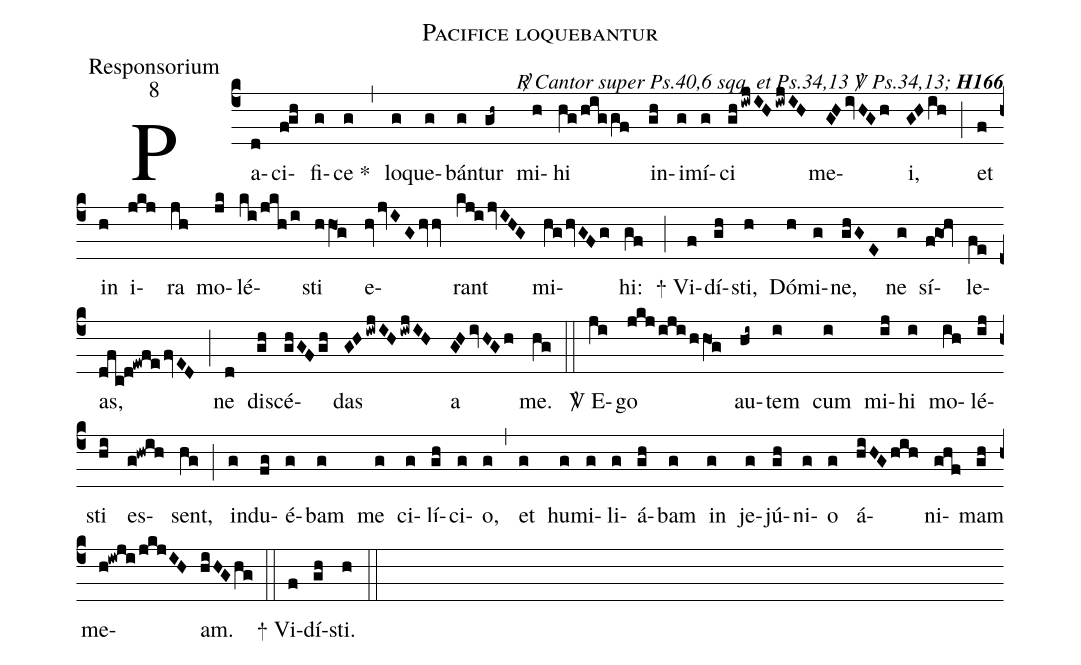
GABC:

name:Pacifice loquebantur;
office-part:Responsorium;
mode:8;
commentary:{\itshape\mdseries \Rbar\ Cantor super Ps.40,6 sqq.\ et Ps.34,13 \Vbar\ Ps.34,13;\/} {\bfseries H166};
%%
(c4) Pa(d)ci(f!gh)fi(g)ce <sp>*</sp>(g) (,) lo(g)que(g)bán(g)tur(gh~) mi(h)hi(hg/higgf) in(gh)i(g)mí(g)ci(ghiwjIHiwjIH) me(GHivHGh)i,(GHih) (;)
et(f) in(h) i(jkj)ra(jh) mo(jk)lé(ki/jkh/i)sti(hhO1g) e(hvjvIGhvv)rant(kj!ijvIHG) mi(hghvGFg)hi:(gf) (;)
<sp>+</sp> Vi(f)dí(gh)sti,(h) Dó(h)mi(g)ne,(ghGE) ne(g) sí(f!go1!hv)le(fe)as,(dfc@d!ewfefvED) (;)
ne(d) dis(gh)cé(ghGFgh)das(GHiwjIHiwjIH) a(GHivHGh) me.(hg) (::)
<sp>V/</sp> E(ji)go(jkj/iji/hhO1g) au(hi~)tem(i) cum(i) mi(ij)hi(i) mo(ih)lé(ij)sti(hi) es(g@hwih)sent,(hg) (;)
in(g)du(fg)é(g)bam(g) me(g) ci(g)lí(gh)ci(g)o,(g) (,)
et(g) hu(g)mi(g)li(g)á(gh)bam(g) in(g) je(g)jú(gh)ni(g)o(g) á(hiHGhih)ni(ghf)mam(gh) me(h!iwji/jkjIH)am.(hiHGhg) (::)
<sp>+</sp> Vi(f)dí(gh)sti.(h) (::)
